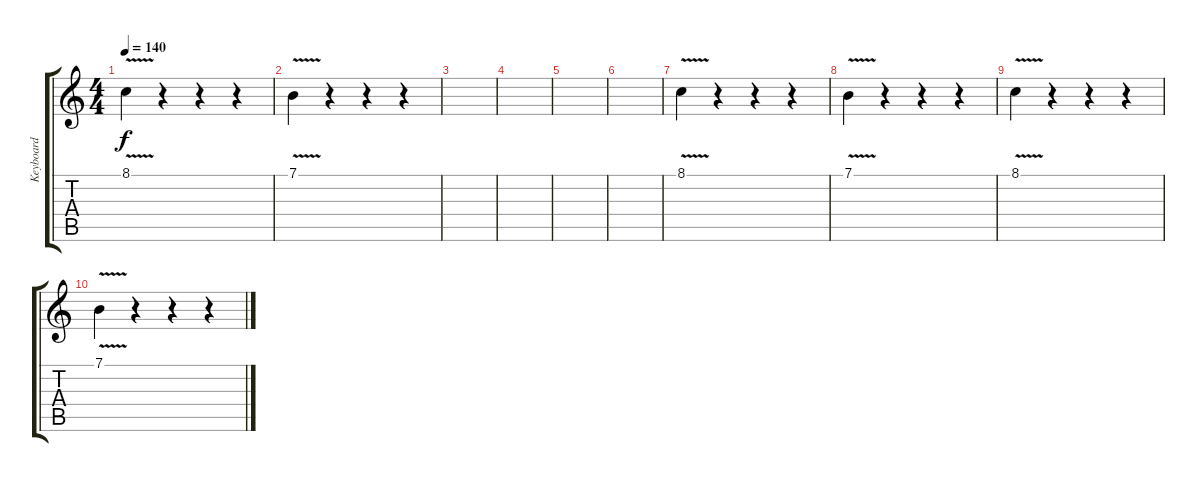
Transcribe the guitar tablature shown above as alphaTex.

\track ("Keyboard" "Keyboard") {instrument electricpiano1}
\staff {score tabs}
\tuning (E4 B3 G3 D3 A2 E2) {hide}
\ts (4 4)
\tempo 140
\clef g2
\ks c
8.1{v}.4{dy f} r.4 r.4 r.4 |
7.1{v}.4 r.4 r.4 r.4 |
|
|
|
|
8.1{v}.4 r.4 r.4 r.4 |
7.1{v}.4 r.4 r.4 r.4 |
8.1{v}.4 r.4 r.4 r.4 |
7.1{v}.4 r.4 r.4 r.4
